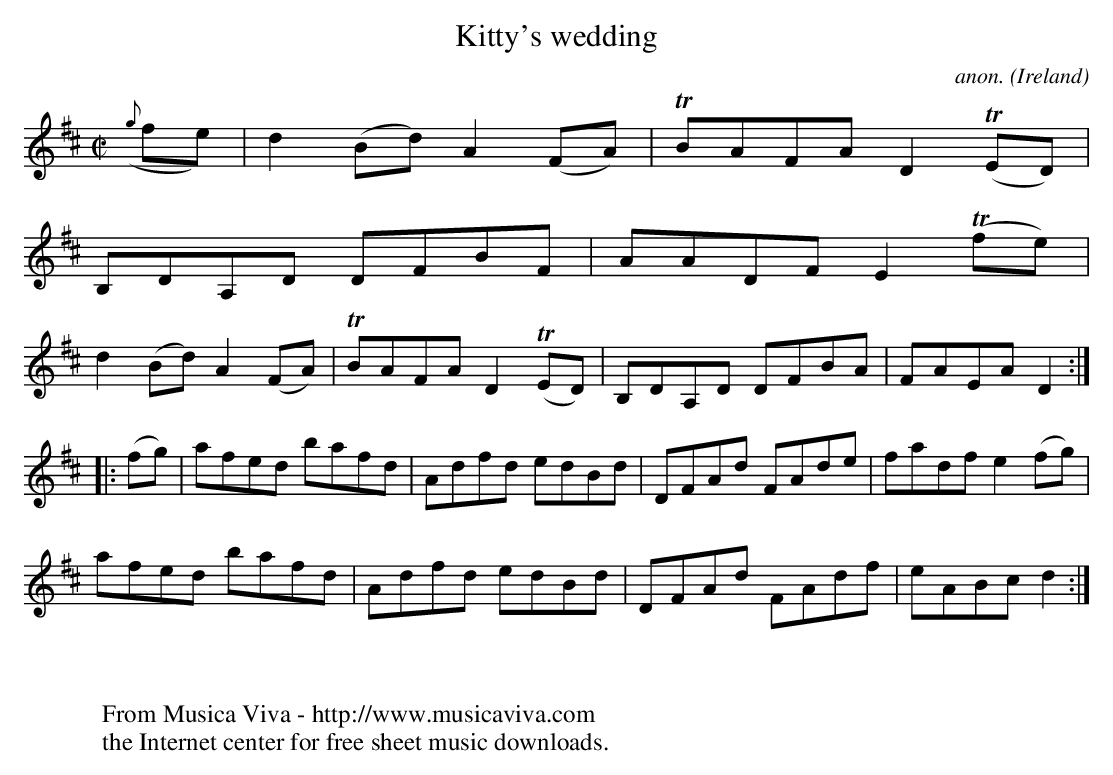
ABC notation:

X:1
T: Kitty's wedding
C: anon.
O: Ireland
6.abc
m: Tn = (3n/o/n/
M: C|
L: 1/8
K: D
({g}fe)|d2 (Bd) A2 (FA)|TBAFA D2 (TED)|
B,DA,D DFBF|AADF E2 (Tfe)|
d2 (Bd) A2 (FA)|TBAFA D2 (TED)|B,DA,D DFBA|FAEA D2:|
|:(fg)|afed bafd|Adfd edBd|DFAd FAde|fadf e2 (fg)|
afed bafd|Adfd edBd|DFAd FAdf|eABc d2:|
W:
W:
W: From Musica Viva - http://www.musicaviva.com
W: the Internet center for free sheet music downloads.
